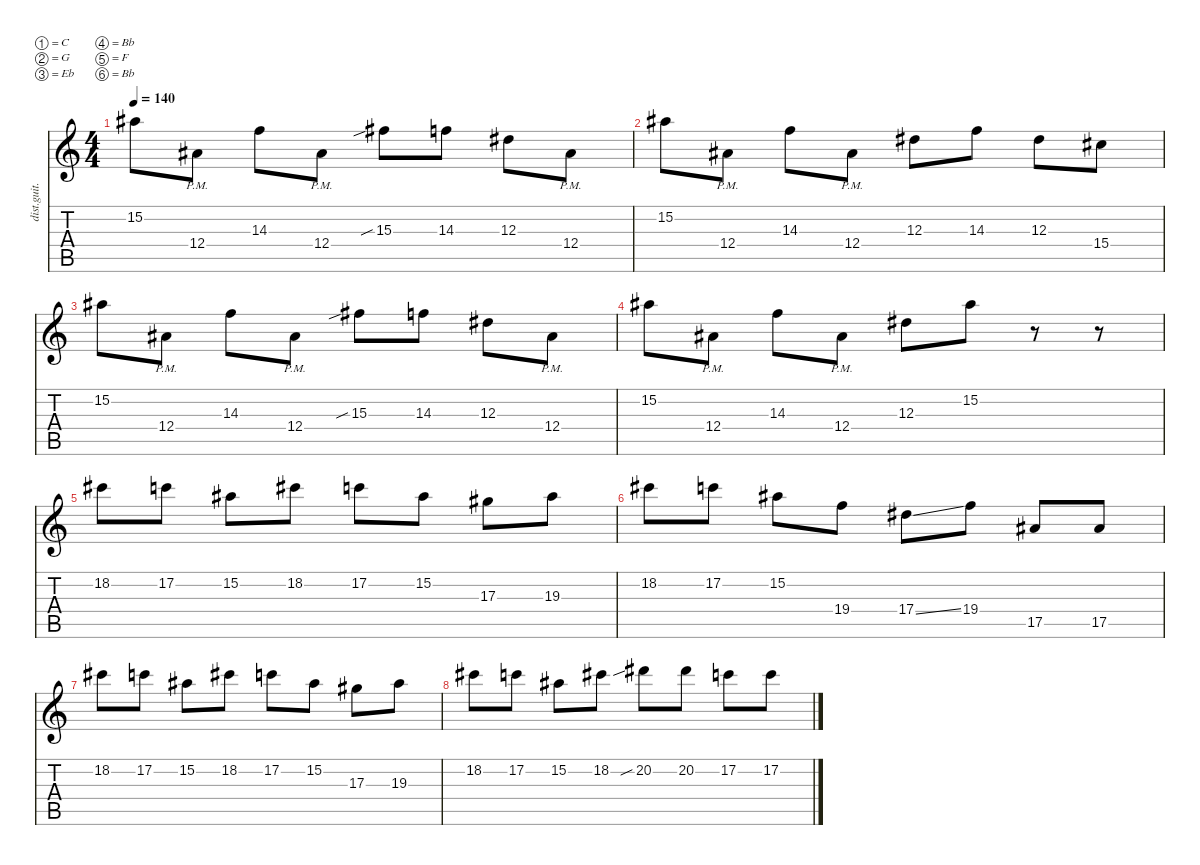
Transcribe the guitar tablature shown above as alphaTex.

\defaultSystemsLayout 4
\hideDynamics
\bracketExtendMode nobrackets
\otherSystemsTrackNameOrientation horizontal
\track ("lead" "dist.guit.") {instrument distortionguitar}
\staff {score tabs}
\tuning (C4 G3 Eb3 Bb2 F2 Bb1)
\ts (4 4)
\tempo 140
\clef g2
\ks c
15.2{acc #}.8{dy mf beam Down} 12.4{pm acc #}.8{beam Down} 14.3.8{beam Down} 12.4{pm acc #}.8{beam Down} 15.3{sib acc #}.8{beam Down} 14.3.8{beam Down} 12.3{acc #}.8{beam Down} 12.4{pm acc #}.8{beam Down} |
15.2{acc #}.8{beam Down} 12.4{pm acc #}.8{beam Down} 14.3.8{beam Down} 12.4{pm acc #}.8{beam Down} 12.3{acc #}.8{beam Down} 14.3.8{beam Down} 12.3{acc #}.8{beam Down} 15.4{acc #}.8{beam Down} |
15.2{acc #}.8{beam Down} 12.4{pm acc #}.8{beam Down} 14.3.8{beam Down} 12.4{pm acc #}.8{beam Down} 15.3{sib acc #}.8{beam Down} 14.3.8{beam Down} 12.3{acc #}.8{beam Down} 12.4{pm acc #}.8{beam Down} |
15.2{acc #}.8{beam Down} 12.4{pm acc #}.8{beam Down} 14.3.8{beam Down} 12.4{pm acc #}.8{beam Down} 12.3{acc #}.8{beam Down} 15.2{acc #}.8{beam Down} r.8{beam Down} r.8{beam Down} |
18.2{acc #}.8{beam Down} 17.2.8{beam Down} 15.2{acc #}.8{beam Down} 18.2{acc #}.8{beam Down} 17.2.8{beam Down} 15.2{acc #}.8{beam Down} 17.3{acc #}.8{beam Down} 19.3{acc #}.8{beam Down} |
18.2{acc #}.8{beam Down} 17.2.8{beam Down} 15.2{acc #}.8{beam Down} 19.4.8{beam Down} 17.4{ss acc #}.8{beam Down} 19.4.8{beam Down} 17.5{acc #}.8{beam Up} 17.5{acc #}.8{beam Up} |
18.2{acc #}.8{beam Down} 17.2.8{beam Down} 15.2{acc #}.8{beam Down} 18.2{acc #}.8{beam Down} 17.2.8{beam Down} 15.2{acc #}.8{beam Down} 17.3{acc #}.8{beam Down} 19.3{acc #}.8{beam Down} |
18.2{acc #}.8{beam Down} 17.2.8{beam Down} 15.2{acc #}.8{beam Down} 18.2{acc #}.8{beam Down} 20.2{sib acc #}.8{beam Down} 20.2{acc #}.8{beam Down} 17.2.8{beam Down} 17.2.8{beam Down}
